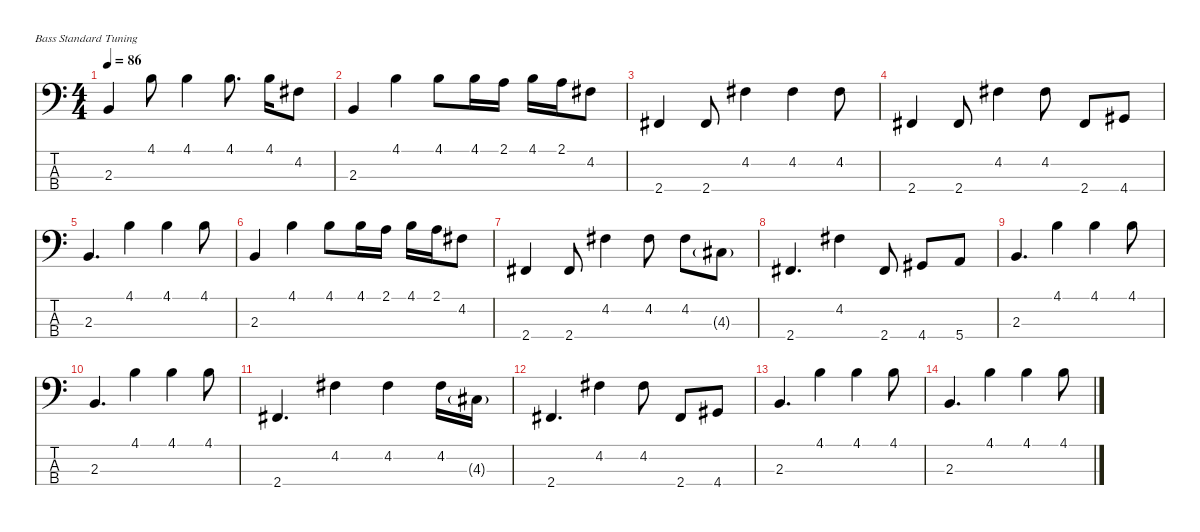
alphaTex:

\defaultSystemsLayout 4
\hideDynamics
\bracketExtendMode nobrackets
\singleTrackTrackNamePolicy hidden
\multiTrackTrackNamePolicy hidden
\firstSystemTrackNameMode fullname
\firstSystemTrackNameOrientation horizontal
\otherSystemsTrackNameOrientation horizontal
\track ("Basse" "el.bs.") {instrument electricbassfinger}
\staff {score tabs}
\tuning (G2 D2 A1 E1)
\ts (4 4)
\tempo 86
\clef f4
\ks c
2.3.4{dy f beam Up} 4.1.8{beam Down} 4.1.4{beam Down} 4.1.8{d beam Down} 4.1.16{beam Down} 4.2{acc #}.8{beam Down} |
2.3.4{beam Up} 4.1.4{beam Down} 4.1.8{beam Down} 4.1.16{beam Down} 2.1.16{beam Down} 4.1.16{beam Down} 2.1.16{beam Down} 4.2{acc #}.8{beam Down} |
2.4{acc #}.4{beam Up} 2.4{acc #}.8{beam Up} 4.2{acc #}.4{beam Down} 4.2{acc #}.4{beam Down} 4.2{acc #}.8{beam Down} |
2.4{acc #}.4{beam Up} 2.4{acc #}.8{beam Up} 4.2{acc #}.4{beam Down} 4.2{acc #}.8{beam Down} 2.4{acc #}.8{beam Up} 4.4{acc #}.8{dy mf beam Up} |
2.3.4{d dy f beam Up} 4.1.4{beam Down} 4.1.4{beam Down} 4.1.8{beam Down} |
2.3.4{beam Up} 4.1.4{beam Down} 4.1.8{beam Down} 4.1.16{beam Down} 2.1.16{beam Down} 4.1.16{beam Down} 2.1.16{beam Down} 4.2{acc #}.8{beam Down} |
2.4{acc #}.4{beam Up} 2.4{acc #}.8{beam Up} 4.2{acc #}.4{beam Down} 4.2{acc #}.8{beam Down} 4.2{acc #}.8{beam Down} 4.3{g acc #}.8{beam Down} |
2.4{acc #}.4{d beam Up} 4.2{acc #}.4{beam Down} 2.4{acc #}.8{beam Up} 4.4{acc #}.8{dy mf beam Up} 5.4.8{dy f beam Up} |
2.3.4{d beam Up} 4.1.4{beam Down} 4.1.4{beam Down} 4.1.8{beam Down} |
2.3.4{d beam Up} 4.1.4{beam Down} 4.1.4{beam Down} 4.1.8{beam Down} |
2.4{acc #}.4{d beam Up} 4.2{acc #}.4{beam Down} 4.2{acc #}.4{beam Down} 4.2{acc #}.16{beam Down} 4.3{g acc #}.16{beam Down} |
2.4{acc #}.4{d beam Up} 4.2{acc #}.4{beam Down} 4.2{acc #}.8{beam Down} 2.4{acc #}.8{beam Up} 4.4{acc #}.8{dy mf beam Up} |
2.3.4{d dy f beam Up} 4.1.4{beam Down} 4.1.4{beam Down} 4.1.8{beam Down} |
2.3.4{d beam Up} 4.1.4{beam Down} 4.1.4{beam Down} 4.1.8{beam Down}
